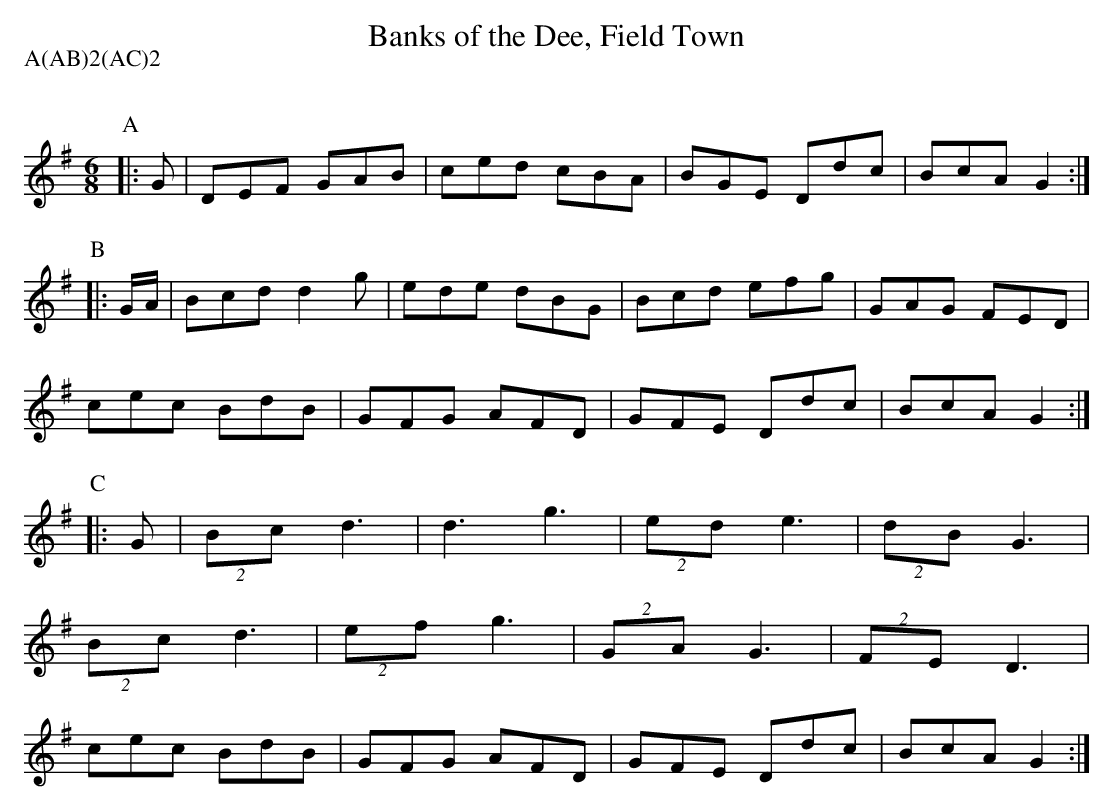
X:1
T:Banks of the Dee, Field Town
Q:120
M:6/8
L:1/8
P:A(AB)2(AC)2
K:G
P:A
|:G| DEF GAB| ced cBA| BGE Ddc| BcA G2:|
P:B
|:G/A/  | Bcd d2g| ede dBG| Bcd efg| GAG FED|
 cec BdB| GFG AFD| GFE Ddc| BcA G2:|
P:C
|:G|(2Bc d3 | d3  g3 |(2ed e3 |(2dB G3 |
(2Bc d3 |(2ef g3 |(2GA G3 |(2FE D3 |
 cec BdB| GFG AFD| GFE Ddc| BcA G2:|
